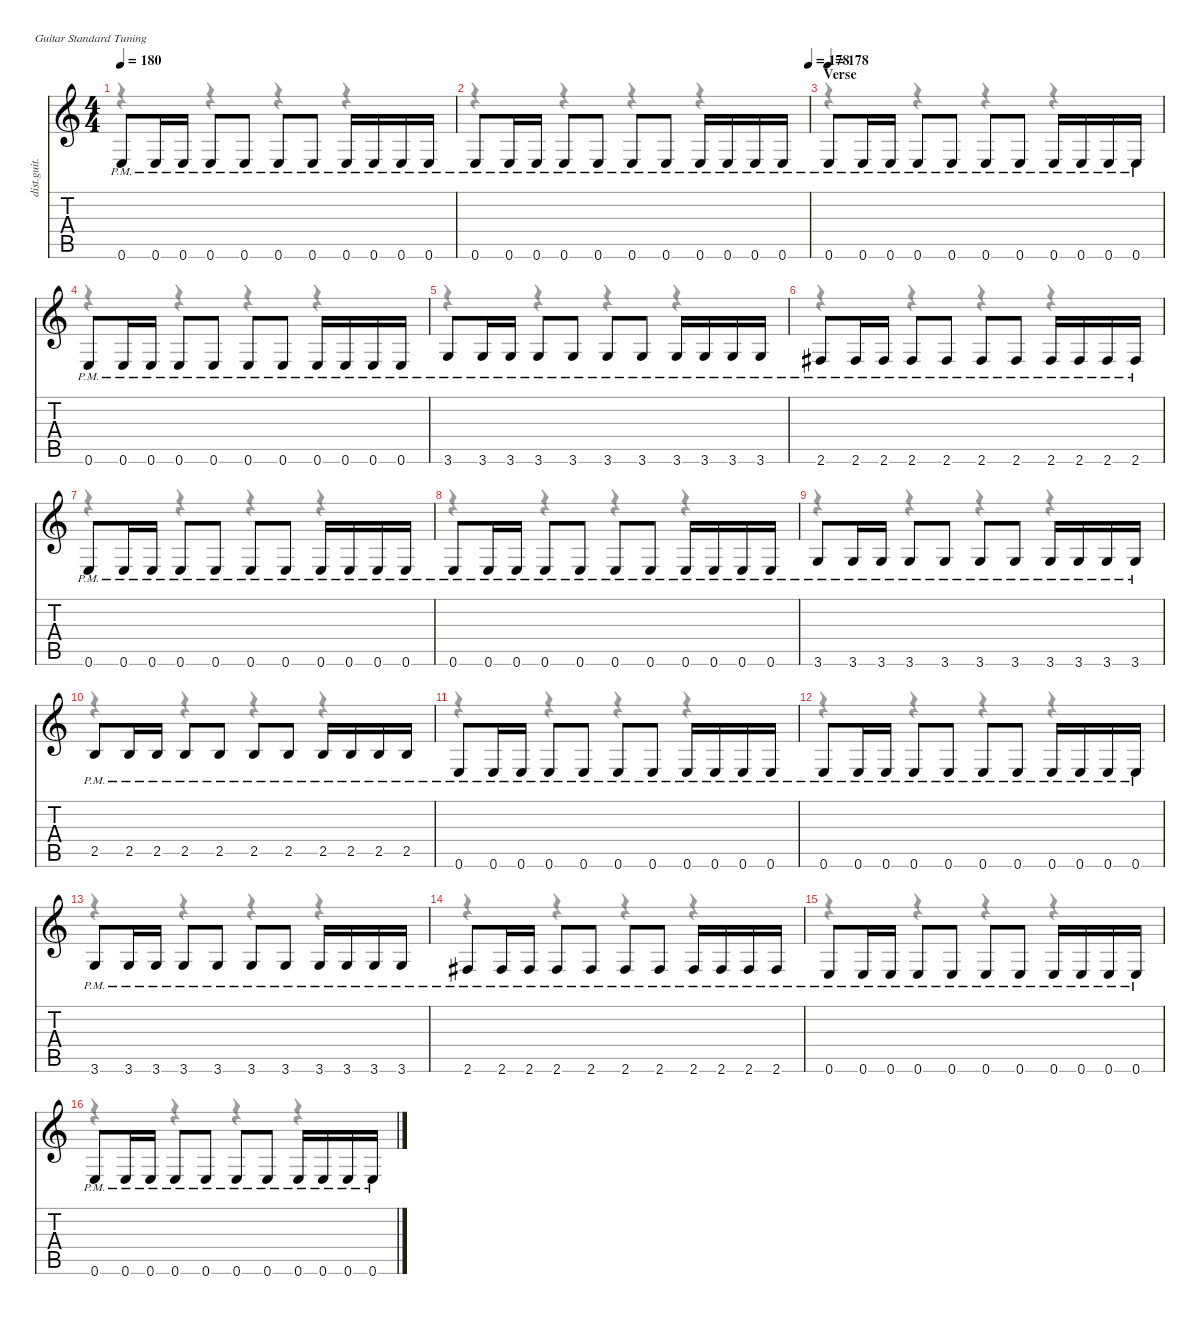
\defaultSystemsLayout 4
\hideDynamics
\bracketExtendMode nobrackets
\otherSystemsTrackNameOrientation horizontal
\track ("James Hetfield (Rhythm Guitar)" "dist.guit.") {instrument distortionguitar}
\staff {score tabs}
\tuning (E4 B3 G3 D3 A2 E2)
\voice
\ts (4 4)
\tempo 180
\clef g2
\ks c
0.6{pm}.8{dy f beam Up} 0.6{pm}.16{beam Up} 0.6{pm}.16{beam Up} 0.6{pm}.8{beam Up} 0.6{pm}.8{beam Up} 0.6{pm}.8{beam Up} 0.6{pm}.8{beam Up} 0.6{pm}.16{beam Up} 0.6{pm}.16{beam Up} 0.6{pm}.16{beam Up} 0.6{pm}.16{beam Up} |
\tempo (178 1)
0.6{pm}.8{beam Up} 0.6{pm}.16{beam Up} 0.6{pm}.16{beam Up} 0.6{pm}.8{beam Up} 0.6{pm}.8{beam Up} 0.6{pm}.8{beam Up} 0.6{pm}.8{beam Up} 0.6{pm}.16{beam Up} 0.6{pm}.16{beam Up} 0.6{pm}.16{beam Up} 0.6{pm}.16{beam Up} |
\section ("" "Verse")
\tempo 178
0.6{pm}.8{beam Up} 0.6{pm}.16{beam Up} 0.6{pm}.16{beam Up} 0.6{pm}.8{beam Up} 0.6{pm}.8{beam Up} 0.6{pm}.8{beam Up} 0.6{pm}.8{beam Up} 0.6{pm}.16{beam Up} 0.6{pm}.16{beam Up} 0.6{pm}.16{beam Up} 0.6{pm}.16{beam Up} |
0.6{pm}.8{beam Up} 0.6{pm}.16{beam Up} 0.6{pm}.16{beam Up} 0.6{pm}.8{beam Up} 0.6{pm}.8{beam Up} 0.6{pm}.8{beam Up} 0.6{pm}.8{beam Up} 0.6{pm}.16{beam Up} 0.6{pm}.16{beam Up} 0.6{pm}.16{beam Up} 0.6{pm}.16{beam Up} |
3.6{pm}.8{beam Up} 3.6{pm}.16{beam Up} 3.6{pm}.16{beam Up} 3.6{pm}.8{beam Up} 3.6{pm}.8{beam Up} 3.6{pm}.8{beam Up} 3.6{pm}.8{beam Up} 3.6{pm}.16{beam Up} 3.6{pm}.16{beam Up} 3.6{pm}.16{beam Up} 3.6{pm}.16{beam Up} |
2.6{pm acc #}.8{beam Up} 2.6{pm acc #}.16{beam Up} 2.6{pm acc #}.16{beam Up} 2.6{pm acc #}.8{beam Up} 2.6{pm acc #}.8{beam Up} 2.6{pm acc #}.8{beam Up} 2.6{pm acc #}.8{beam Up} 2.6{pm acc #}.16{beam Up} 2.6{pm acc #}.16{beam Up} 2.6{pm acc #}.16{beam Up} 2.6{pm acc #}.16{beam Up} |
0.6{pm}.8{beam Up} 0.6{pm}.16{beam Up} 0.6{pm}.16{beam Up} 0.6{pm}.8{beam Up} 0.6{pm}.8{beam Up} 0.6{pm}.8{beam Up} 0.6{pm}.8{beam Up} 0.6{pm}.16{beam Up} 0.6{pm}.16{beam Up} 0.6{pm}.16{beam Up} 0.6{pm}.16{beam Up} |
0.6{pm}.8{beam Up} 0.6{pm}.16{beam Up} 0.6{pm}.16{beam Up} 0.6{pm}.8{beam Up} 0.6{pm}.8{beam Up} 0.6{pm}.8{beam Up} 0.6{pm}.8{beam Up} 0.6{pm}.16{beam Up} 0.6{pm}.16{beam Up} 0.6{pm}.16{beam Up} 0.6{pm}.16{beam Up} |
3.6{pm}.8{beam Up} 3.6{pm}.16{beam Up} 3.6{pm}.16{beam Up} 3.6{pm}.8{beam Up} 3.6{pm}.8{beam Up} 3.6{pm}.8{beam Up} 3.6{pm}.8{beam Up} 3.6{pm}.16{beam Up} 3.6{pm}.16{beam Up} 3.6{pm}.16{beam Up} 3.6{pm}.16{beam Up} |
2.5{pm}.8{beam Up} 2.5{pm}.16{beam Up} 2.5{pm}.16{beam Up} 2.5{pm}.8{beam Up} 2.5{pm}.8{beam Up} 2.5{pm}.8{beam Up} 2.5{pm}.8{beam Up} 2.5{pm}.16{beam Up} 2.5{pm}.16{beam Up} 2.5{pm}.16{beam Up} 2.5{pm}.16{beam Up} |
0.6{pm}.8{beam Up} 0.6{pm}.16{beam Up} 0.6{pm}.16{beam Up} 0.6{pm}.8{beam Up} 0.6{pm}.8{beam Up} 0.6{pm}.8{beam Up} 0.6{pm}.8{beam Up} 0.6{pm}.16{beam Up} 0.6{pm}.16{beam Up} 0.6{pm}.16{beam Up} 0.6{pm}.16{beam Up} |
0.6{pm}.8{beam Up} 0.6{pm}.16{beam Up} 0.6{pm}.16{beam Up} 0.6{pm}.8{beam Up} 0.6{pm}.8{beam Up} 0.6{pm}.8{beam Up} 0.6{pm}.8{beam Up} 0.6{pm}.16{beam Up} 0.6{pm}.16{beam Up} 0.6{pm}.16{beam Up} 0.6{pm}.16{beam Up} |
3.6{pm}.8{beam Up} 3.6{pm}.16{beam Up} 3.6{pm}.16{beam Up} 3.6{pm}.8{beam Up} 3.6{pm}.8{beam Up} 3.6{pm}.8{beam Up} 3.6{pm}.8{beam Up} 3.6{pm}.16{beam Up} 3.6{pm}.16{beam Up} 3.6{pm}.16{beam Up} 3.6{pm}.16{beam Up} |
2.6{pm acc #}.8{beam Up} 2.6{pm acc #}.16{beam Up} 2.6{pm acc #}.16{beam Up} 2.6{pm acc #}.8{beam Up} 2.6{pm acc #}.8{beam Up} 2.6{pm acc #}.8{beam Up} 2.6{pm acc #}.8{beam Up} 2.6{pm acc #}.16{beam Up} 2.6{pm acc #}.16{beam Up} 2.6{pm acc #}.16{beam Up} 2.6{pm acc #}.16{beam Up} |
0.6{pm}.8{beam Up} 0.6{pm}.16{beam Up} 0.6{pm}.16{beam Up} 0.6{pm}.8{beam Up} 0.6{pm}.8{beam Up} 0.6{pm}.8{beam Up} 0.6{pm}.8{beam Up} 0.6{pm}.16{beam Up} 0.6{pm}.16{beam Up} 0.6{pm}.16{beam Up} 0.6{pm}.16{beam Up} |
0.6{pm}.8{beam Up} 0.6{pm}.16{beam Up} 0.6{pm}.16{beam Up} 0.6{pm}.8{beam Up} 0.6{pm}.8{beam Up} 0.6{pm}.8{beam Up} 0.6{pm}.8{beam Up} 0.6{pm}.16{beam Up} 0.6{pm}.16{beam Up} 0.6{pm}.16{beam Up} 0.6{pm}.16{beam Up}
\voice
\clef g2
\ottava regular
\simile none
\ks c
r.4{dy mf beam Down} r.4{beam Down} r.4{beam Down} r.4{beam Down} |
r.4{beam Down} r.4{beam Down} r.4{beam Down} r.4{beam Down} |
r.4{beam Down} r.4{beam Down} r.4{beam Down} r.4{beam Down} |
r.4{beam Down} r.4{beam Down} r.4{beam Down} r.4{beam Down} |
r.4{beam Down} r.4{beam Down} r.4{beam Down} r.4{beam Down} |
r.4{beam Down} r.4{beam Down} r.4{beam Down} r.4{beam Down} |
r.4{beam Down} r.4{beam Down} r.4{beam Down} r.4{beam Down} |
r.4{beam Down} r.4{beam Down} r.4{beam Down} r.4{beam Down} |
r.4{beam Down} r.4{beam Down} r.4{beam Down} r.4{beam Down} |
r.4{beam Down} r.4{beam Down} r.4{beam Down} r.4{beam Down} |
r.4{beam Down} r.4{beam Down} r.4{beam Down} r.4{beam Down} |
r.4{beam Down} r.4{beam Down} r.4{beam Down} r.4{beam Down} |
r.4{beam Down} r.4{beam Down} r.4{beam Down} r.4{beam Down} |
r.4{beam Down} r.4{beam Down} r.4{beam Down} r.4{beam Down} |
r.4{beam Down} r.4{beam Down} r.4{beam Down} r.4{beam Down} |
r.4{beam Down} r.4{beam Down} r.4{beam Down} r.4{beam Down}
